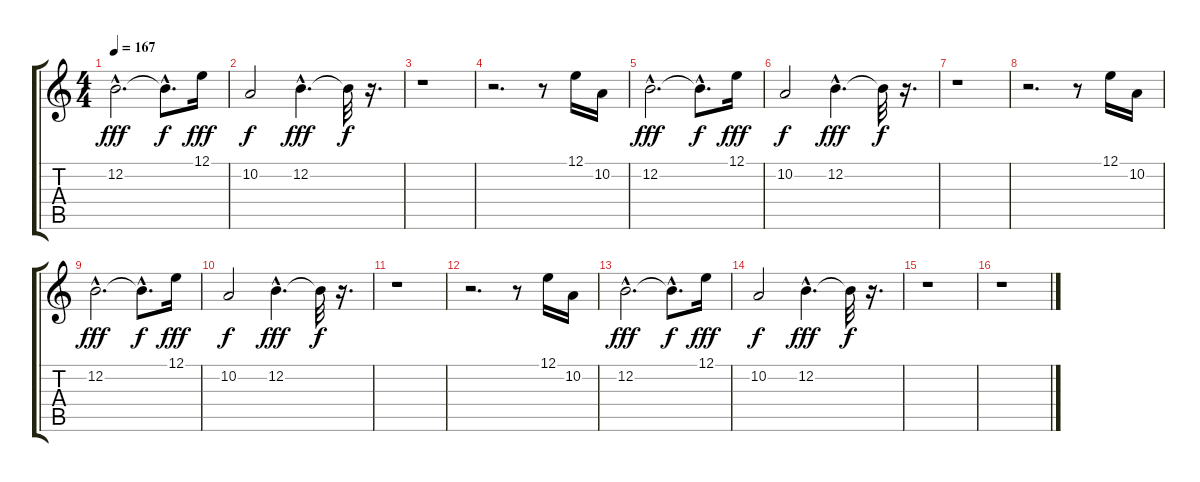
\track "" {instrument panflute}
\staff {score tabs}
\tuning (E4 B3 G3 D3 A2 E2) {hide}
\ts (4 4)
\tempo 167
\clef g2
\ks c
12.2{hac}.2{d dy fff} 12.2{hac t}.8{d dy f} 12.1.16{dy fff volume 16} |
10.2.2{dy f volume 16} 12.2{hac}.4{d dy fff volume 14} 12.2{t}.32{dy f} r.16{d} |
r.1 |
r.2{d} r.8 12.1.16 10.2.16 |
12.2{hac}.2{d dy fff} 12.2{hac t}.8{d dy f} 12.1.16{dy fff volume 16} |
10.2.2{dy f volume 16} 12.2{hac}.4{d dy fff volume 14} 12.2{t}.32{dy f} r.16{d} |
r.1 |
r.2{d} r.8 12.1.16 10.2.16 |
12.2{hac}.2{d dy fff} 12.2{hac t}.8{d dy f} 12.1.16{dy fff volume 16} |
10.2.2{dy f volume 16} 12.2{hac}.4{d dy fff volume 14} 12.2{t}.32{dy f} r.16{d} |
r.1 |
r.2{d} r.8 12.1.16 10.2.16 |
12.2{hac}.2{d dy fff} 12.2{hac t}.8{d dy f} 12.1.16{dy fff volume 16} |
10.2.2{dy f volume 16} 12.2{hac}.4{d dy fff volume 14} 12.2{t}.32{dy f} r.16{d} |
r.1 |
r.1
